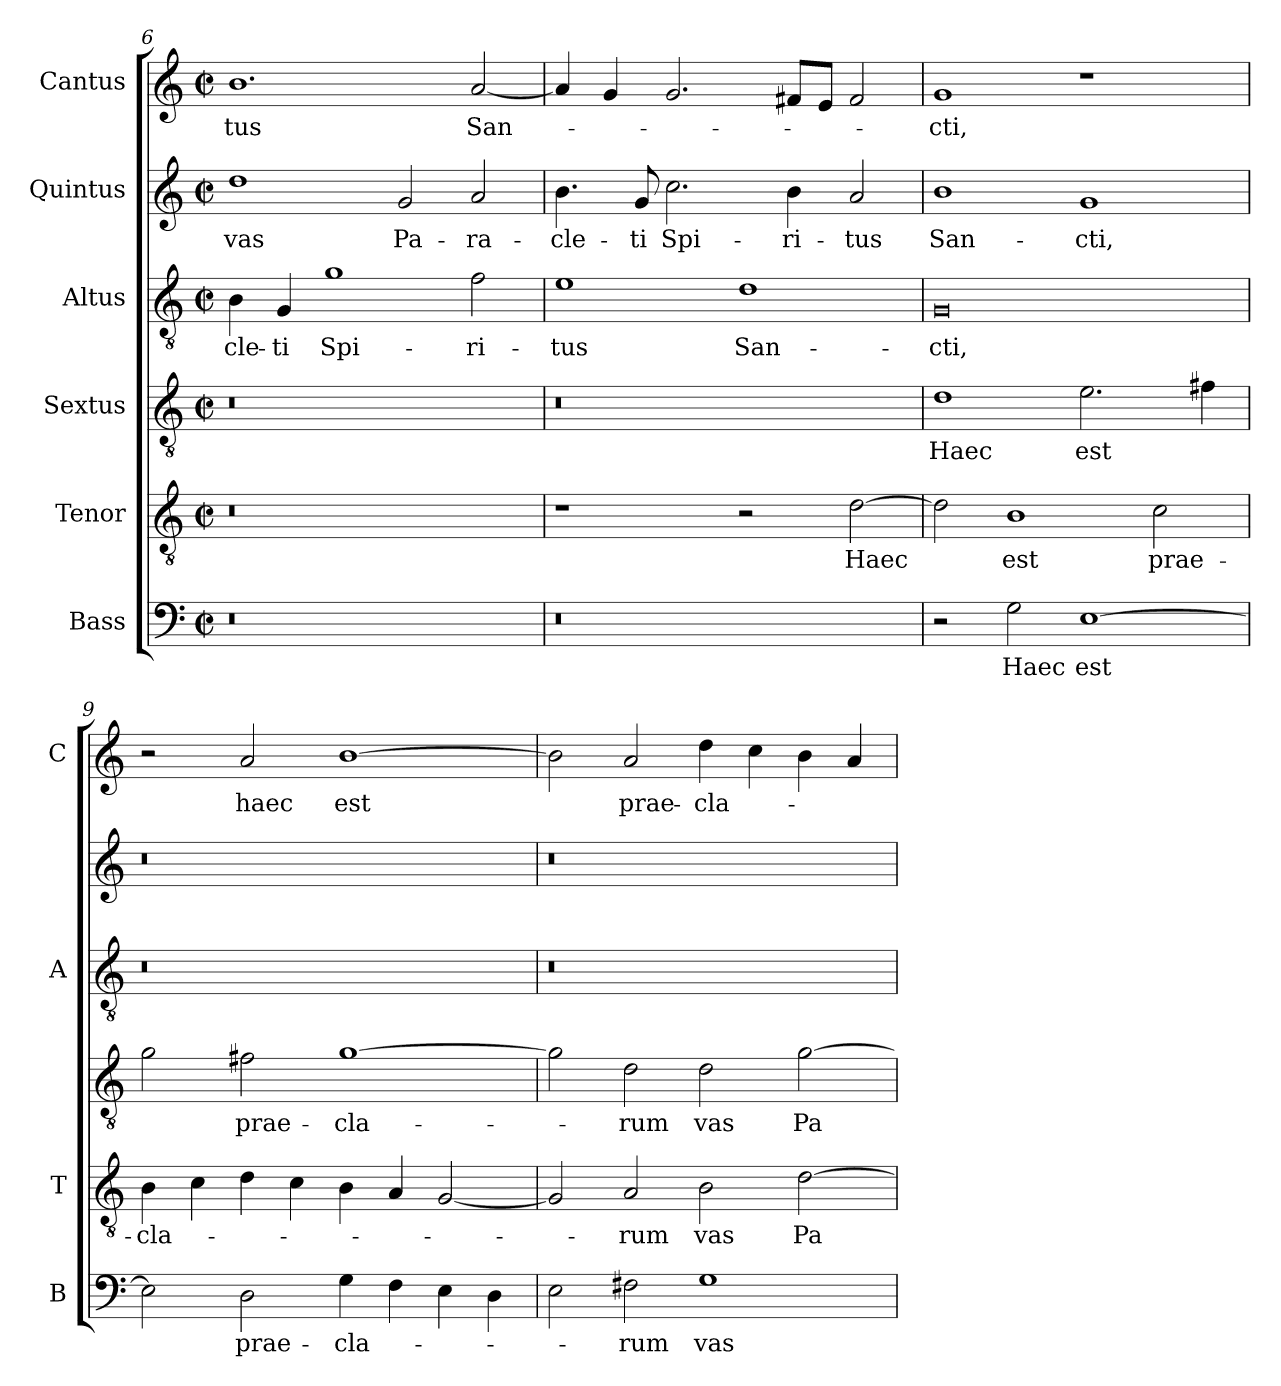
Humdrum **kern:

**kern	**text	**kern	**text	**kern	**text	**kern	**text	**kern	**text	**kern	**text
*part6	*part6	*part5	*part5	*part4	*part4	*part3	*part3	*part2	*part2	*part1	*part1
*staff6	*staff6	*staff5	*staff5	*staff4	*staff4	*staff3	*staff3	*staff2	*staff2	*staff1	*staff1
*I"Bass	*	*I"Tenor	*	*I"Sextus	*	*I"Altus	*	*I"Quintus	*	*I"Cantus	*
*I'B	*	*I'T	*	*	*	*I'A	*	*	*	*I'C	*
*clefF4	*	*clefGv2	*	*clefGv2	*	*clefGv2	*	*clefG2	*	*clefG2	*
*k[]	*	*k[]	*	*k[]	*	*k[]	*	*k[]	*	*k[]	*
*C:	*	*C:	*	*C:	*	*C:	*	*C:	*	*C:	*
*M2/2	*	*M2/2	*	*M2/2	*	*M2/2	*	*M2/2	*	*M2/2	*
*met(c|)	*	*met(c|)	*	*met(c|)	*	*met(c|)	*	*met(c|)	*	*met(c|)	*
=6	=6	=6	=6	=6	=6	=6	=6	=6	=6	=6	=6
0r	.	0r	.	0r	.	4B\	-cle-	1dd	vas	1.b	-tus
.	.	.	.	.	.	4G/	-ti	.	.	.	.
.	.	.	.	.	.	1g	Spi-	.	.	.	.
.	.	.	.	.	.	.	.	2g/	Pa-	.	.
.	.	.	.	.	.	2f\	-ri-	2a/	-ra-	[2a/	San-
!!LO:PB:g=z
=7	=7	=7	=7	=7	=7	=7	=7	=7	=7	=7	=7
0r	.	1r	.	0r	.	1e	-tus	4.b\	-cle-	4a/]	.
.	.	.	.	.	.	.	.	.	.	4g/	.
.	.	.	.	.	.	.	.	8g/	-ti	.	.
.	.	.	.	.	.	.	.	2.cc\	Spi-	2.g/	.
.	.	2r	.	.	.	1d	San-	.	.	.	.
.	.	.	.	.	.	.	.	4b\	-ri-	8f#X/L	.
.	.	.	.	.	.	.	.	.	.	8e/J	.
.	.	[2d\	Haec	.	.	.	.	2a/	-tus	2f#/	.
=8	=8	=8	=8	=8	=8	=8	=8	=8	=8	=8	=8
2r	.	2d\]	.	1d	Haec	0G	-cti,	1b	San-	1g	-cti,
2G\	Haec	1B	est	.	.	.	.	.	.	.	.
[1E	est	.	.	2.e\	est	.	.	1g	-cti,	1r	.
.	.	2c\	prae-	.	.	.	.	.	.	.	.
.	.	.	.	4f#X\	.	.	.	.	.	.	.
=9	=9	=9	=9	=9	=9	=9	=9	=9	=9	=9	=9
2E\]	.	4B\	-cla-	2g\	.	0r	.	0r	.	2r	.
.	.	4c\	.	.	.	.	.	.	.	.	.
2D\	prae-	4d\	.	2f#X\	prae-	.	.	.	.	2a/	haec
.	.	4c\	.	.	.	.	.	.	.	.	.
4G\	-cla-	4B\	.	[1g	-cla-	.	.	.	.	[1b	est
4F\	.	4A/	.	.	.	.	.	.	.	.	.
4E\	.	[2G/	.	.	.	.	.	.	.	.	.
4D\	.	.	.	.	.	.	.	.	.	.	.
!!LO:LB:g=z
=10	=10	=10	=10	=10	=10	=10	=10	=10	=10	=10	=10
2E\	.	2G/]	.	2g\]	.	0r	.	0r	.	2b\]	.
2F#X\	-rum	2A/	-rum	2d\	-rum	.	.	.	.	2a/	prae-
1G	vas	2B\	vas	2d\	vas	.	.	.	.	4dd\	-cla-
.	.	.	.	.	.	.	.	.	.	4cc\	.
.	.	[2d\	Pa-	[2g\	Pa-	.	.	.	.	4b\	.
.	.	.	.	.	.	.	.	.	.	4a/	.
=	=	=	=	=	=	=	=	=	=	=	=
*-	*-	*-	*-	*-	*-	*-	*-	*-	*-	*-	*-
